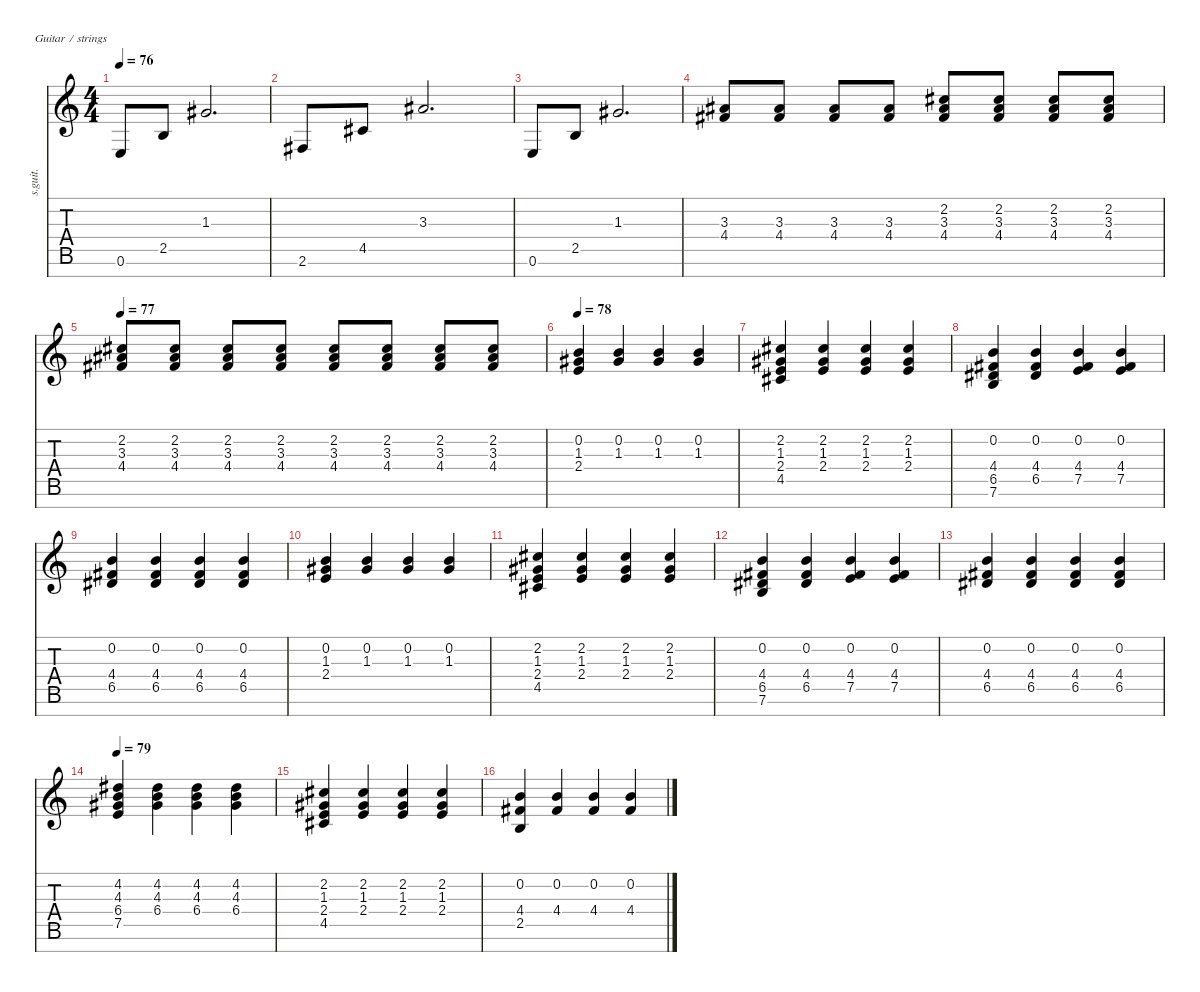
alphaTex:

\defaultSystemsLayout 4
\hideDynamics
\bracketExtendMode nobrackets
\track ("Axl Rose (Piano)" "s.guit.") {instrument acousticgrandpiano}
\staff {score tabs}
\tuning (E4 B3 G3 D3 A2 E2 B1)
\displaytranspose 12
\ts (4 4)
\tempo 76
\clef g2
\ks c
0.6.8{lyrics (0 "") lyrics (1 "") lyrics (2 "") lyrics (3 "") lyrics (4 "") dy f} 2.5.8{lyrics (0 "") lyrics (1 "") lyrics (2 "") lyrics (3 "") lyrics (4 "")} 1.3{acc #}.2{d lyrics (0 "") lyrics (1 "") lyrics (2 "") lyrics (3 "") lyrics (4 "")} |
2.6{acc #}.8{lyrics (0 "") lyrics (1 "") lyrics (2 "") lyrics (3 "") lyrics (4 "")} 4.5{acc #}.8{lyrics (0 "") lyrics (1 "") lyrics (2 "") lyrics (3 "") lyrics (4 "")} 3.3{acc #}.2{d lyrics (0 "") lyrics (1 "") lyrics (2 "") lyrics (3 "") lyrics (4 "")} |
0.6.8{lyrics (0 "") lyrics (1 "") lyrics (2 "") lyrics (3 "") lyrics (4 "")} 2.5.8{lyrics (0 "") lyrics (1 "") lyrics (2 "") lyrics (3 "") lyrics (4 "")} 1.3{acc #}.2{d lyrics (0 "") lyrics (1 "") lyrics (2 "") lyrics (3 "") lyrics (4 "")} |
(3.3{acc #} 4.4{acc #}).8{lyrics (0 "") lyrics (1 "") lyrics (2 "") lyrics (3 "") lyrics (4 "")} (3.3{acc #} 4.4{acc #}).8{lyrics (0 "") lyrics (1 "") lyrics (2 "") lyrics (3 "") lyrics (4 "")} (3.3{acc #} 4.4{acc #}).8{lyrics (0 "") lyrics (1 "") lyrics (2 "") lyrics (3 "") lyrics (4 "")} (3.3{acc #} 4.4{acc #}).8{lyrics (0 "") lyrics (1 "") lyrics (2 "") lyrics (3 "") lyrics (4 "")} (2.2{acc #} 3.3{acc #} 4.4{acc #}).8{lyrics (0 "") lyrics (1 "") lyrics (2 "") lyrics (3 "") lyrics (4 "")} (2.2{acc #} 3.3{acc #} 4.4{acc #}).8{lyrics (0 "") lyrics (1 "") lyrics (2 "") lyrics (3 "") lyrics (4 "")} (2.2{acc #} 3.3{acc #} 4.4{acc #}).8{lyrics (0 "") lyrics (1 "") lyrics (2 "") lyrics (3 "") lyrics (4 "")} (2.2{acc #} 3.3{acc #} 4.4{acc #}).8{lyrics (0 "") lyrics (1 "") lyrics (2 "") lyrics (3 "") lyrics (4 "")} |
\tempo 77
(2.2{acc #} 3.3{acc #} 4.4{acc #}).8{lyrics (0 "") lyrics (1 "") lyrics (2 "") lyrics (3 "") lyrics (4 "")} (2.2{acc #} 3.3{acc #} 4.4{acc #}).8{lyrics (0 "") lyrics (1 "") lyrics (2 "") lyrics (3 "") lyrics (4 "")} (2.2{acc #} 3.3{acc #} 4.4{acc #}).8{lyrics (0 "") lyrics (1 "") lyrics (2 "") lyrics (3 "") lyrics (4 "")} (2.2{acc #} 3.3{acc #} 4.4{acc #}).8{lyrics (0 "") lyrics (1 "") lyrics (2 "") lyrics (3 "") lyrics (4 "")} (2.2{acc #} 3.3{acc #} 4.4{acc #}).8{lyrics (0 "") lyrics (1 "") lyrics (2 "") lyrics (3 "") lyrics (4 "")} (2.2{acc #} 3.3{acc #} 4.4{acc #}).8{lyrics (0 "") lyrics (1 "") lyrics (2 "") lyrics (3 "") lyrics (4 "")} (2.2{acc #} 3.3{acc #} 4.4{acc #}).8{lyrics (0 "") lyrics (1 "") lyrics (2 "") lyrics (3 "") lyrics (4 "")} (2.2{acc #} 3.3{acc #} 4.4{acc #}).8{lyrics (0 "") lyrics (1 "") lyrics (2 "") lyrics (3 "") lyrics (4 "")} |
\tempo 78
(0.2 1.3{acc #} 2.4).4{lyrics (0 "") lyrics (1 "") lyrics (2 "") lyrics (3 "") lyrics (4 "")} (0.2 1.3{acc #}).4{lyrics (0 "") lyrics (1 "") lyrics (2 "") lyrics (3 "") lyrics (4 "")} (0.2 1.3{acc #}).4{lyrics (0 "") lyrics (1 "") lyrics (2 "") lyrics (3 "") lyrics (4 "")} (0.2 1.3{acc #}).4{lyrics (0 "") lyrics (1 "") lyrics (2 "") lyrics (3 "") lyrics (4 "")} |
(2.2{acc #} 1.3{acc #} 2.4 4.5{acc #}).4{lyrics (0 "") lyrics (1 "") lyrics (2 "") lyrics (3 "") lyrics (4 "")} (2.2{acc #} 1.3{acc #} 2.4).4{lyrics (0 "") lyrics (1 "") lyrics (2 "") lyrics (3 "") lyrics (4 "")} (2.2{acc #} 1.3{acc #} 2.4).4{lyrics (0 "") lyrics (1 "") lyrics (2 "") lyrics (3 "") lyrics (4 "")} (2.2{acc #} 1.3{acc #} 2.4).4{lyrics (0 "") lyrics (1 "") lyrics (2 "") lyrics (3 "") lyrics (4 "")} |
(0.2 4.4{acc #} 6.5{acc #} 7.6).4{lyrics (0 "") lyrics (1 "") lyrics (2 "") lyrics (3 "") lyrics (4 "")} (0.2 4.4{acc #} 6.5{acc #}).4{lyrics (0 "") lyrics (1 "") lyrics (2 "") lyrics (3 "") lyrics (4 "")} (0.2 4.4{acc #} 7.5).4{lyrics (0 "") lyrics (1 "") lyrics (2 "") lyrics (3 "") lyrics (4 "")} (0.2 4.4{acc #} 7.5).4{lyrics (0 "") lyrics (1 "") lyrics (2 "") lyrics (3 "") lyrics (4 "")} |
(0.2 4.4{acc #} 6.5{acc #}).4{lyrics (0 "") lyrics (1 "") lyrics (2 "") lyrics (3 "") lyrics (4 "")} (0.2 4.4{acc #} 6.5{acc #}).4{lyrics (0 "") lyrics (1 "") lyrics (2 "") lyrics (3 "") lyrics (4 "")} (0.2 4.4{acc #} 6.5{acc #}).4{lyrics (0 "") lyrics (1 "") lyrics (2 "") lyrics (3 "") lyrics (4 "")} (0.2 4.4{acc #} 6.5{acc #}).4{lyrics (0 "") lyrics (1 "") lyrics (2 "") lyrics (3 "") lyrics (4 "")} |
(0.2 1.3{acc #} 2.4).4{lyrics (0 "") lyrics (1 "") lyrics (2 "") lyrics (3 "") lyrics (4 "")} (0.2 1.3{acc #}).4{lyrics (0 "") lyrics (1 "") lyrics (2 "") lyrics (3 "") lyrics (4 "")} (0.2 1.3{acc #}).4{lyrics (0 "") lyrics (1 "") lyrics (2 "") lyrics (3 "") lyrics (4 "")} (0.2 1.3{acc #}).4{lyrics (0 "") lyrics (1 "") lyrics (2 "") lyrics (3 "") lyrics (4 "")} |
(2.2{acc #} 1.3{acc #} 2.4 4.5{acc #}).4{lyrics (0 "") lyrics (1 "") lyrics (2 "") lyrics (3 "") lyrics (4 "")} (2.2{acc #} 1.3{acc #} 2.4).4{lyrics (0 "") lyrics (1 "") lyrics (2 "") lyrics (3 "") lyrics (4 "")} (2.2{acc #} 1.3{acc #} 2.4).4{lyrics (0 "") lyrics (1 "") lyrics (2 "") lyrics (3 "") lyrics (4 "")} (2.2{acc #} 1.3{acc #} 2.4).4{lyrics (0 "") lyrics (1 "") lyrics (2 "") lyrics (3 "") lyrics (4 "")} |
(0.2 4.4{acc #} 6.5{acc #} 7.6).4{lyrics (0 "") lyrics (1 "") lyrics (2 "") lyrics (3 "") lyrics (4 "")} (0.2 4.4{acc #} 6.5{acc #}).4{lyrics (0 "") lyrics (1 "") lyrics (2 "") lyrics (3 "") lyrics (4 "")} (0.2 4.4{acc #} 7.5).4{lyrics (0 "") lyrics (1 "") lyrics (2 "") lyrics (3 "") lyrics (4 "")} (0.2 4.4{acc #} 7.5).4{lyrics (0 "") lyrics (1 "") lyrics (2 "") lyrics (3 "") lyrics (4 "")} |
(0.2 4.4{acc #} 6.5{acc #}).4{lyrics (0 "") lyrics (1 "") lyrics (2 "") lyrics (3 "") lyrics (4 "")} (0.2 4.4{acc #} 6.5{acc #}).4{lyrics (0 "") lyrics (1 "") lyrics (2 "") lyrics (3 "") lyrics (4 "")} (0.2 4.4{acc #} 6.5{acc #}).4{lyrics (0 "") lyrics (1 "") lyrics (2 "") lyrics (3 "") lyrics (4 "")} (0.2 4.4{acc #} 6.5{acc #}).4{lyrics (0 "") lyrics (1 "") lyrics (2 "") lyrics (3 "") lyrics (4 "")} |
\tempo 79
(4.2{acc #} 4.3 6.4{acc #} 7.5).4{lyrics (0 "") lyrics (1 "") lyrics (2 "") lyrics (3 "") lyrics (4 "")} (4.2{acc #} 4.3 6.4{acc #}).4{lyrics (0 "") lyrics (1 "") lyrics (2 "") lyrics (3 "") lyrics (4 "")} (4.2{acc #} 4.3 6.4{acc #}).4{lyrics (0 "") lyrics (1 "") lyrics (2 "") lyrics (3 "") lyrics (4 "")} (4.2{acc #} 4.3 6.4{acc #}).4{lyrics (0 "") lyrics (1 "") lyrics (2 "") lyrics (3 "") lyrics (4 "")} |
(2.2{acc #} 1.3{acc #} 2.4 4.5{acc #}).4{lyrics (0 "") lyrics (1 "") lyrics (2 "") lyrics (3 "") lyrics (4 "")} (2.2{acc #} 1.3{acc #} 2.4).4{lyrics (0 "") lyrics (1 "") lyrics (2 "") lyrics (3 "") lyrics (4 "")} (2.2{acc #} 1.3{acc #} 2.4).4{lyrics (0 "") lyrics (1 "") lyrics (2 "") lyrics (3 "") lyrics (4 "")} (2.2{acc #} 1.3{acc #} 2.4).4{lyrics (0 "") lyrics (1 "") lyrics (2 "") lyrics (3 "") lyrics (4 "")} |
(0.2 4.4{acc #} 2.5).4{lyrics (0 "") lyrics (1 "") lyrics (2 "") lyrics (3 "") lyrics (4 "")} (0.2 4.4{acc #}).4{lyrics (0 "") lyrics (1 "") lyrics (2 "") lyrics (3 "") lyrics (4 "")} (0.2 4.4{acc #}).4{lyrics (0 "") lyrics (1 "") lyrics (2 "") lyrics (3 "") lyrics (4 "")} (0.2 4.4{acc #}).4{lyrics (0 "") lyrics (1 "") lyrics (2 "") lyrics (3 "") lyrics (4 "")}
